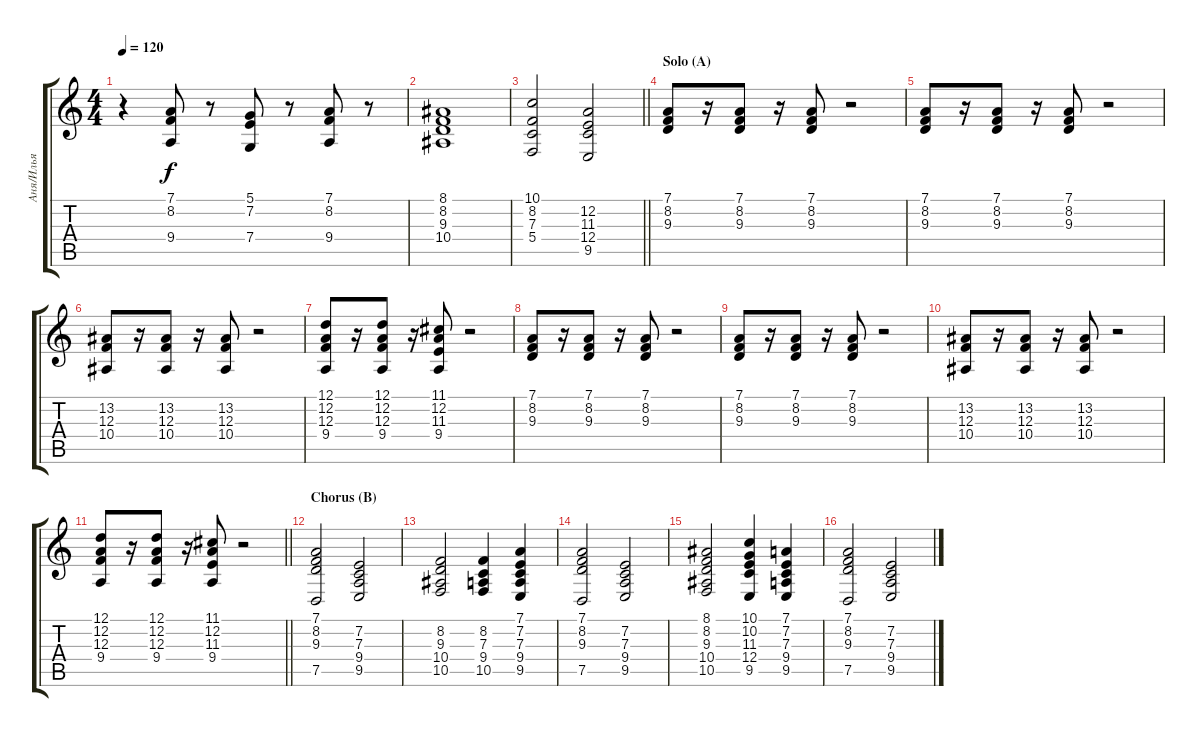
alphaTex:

\track ("Аня/Илья" "Аня/Илья") {instrument choiraahs}
\staff {score tabs}
\tuning (D4 A3 F3 C3 G2 D2) {hide}
\ts (4 4)
\tempo 120
\clef g2
\ks c
r.4{dy f} (7.1 8.2 9.4).8 r.8 (5.1 7.2 7.4).8 r.8 (7.1 8.2 9.4).8 r.8 |
(8.1 8.2 9.3 10.4).1 |
\barLineRight lightlight
(10.1 8.2 7.3 5.4).2 (12.2 11.3 12.4 9.5).2 |
\section ("" "Solo (A)")
(7.1 8.2 9.3).8 r.16 (7.1 8.2 9.3).8 r.16 (7.1 8.2 9.3).8 r.2 |
(7.1 8.2 9.3).8 r.16 (7.1 8.2 9.3).8 r.16 (7.1 8.2 9.3).8 r.2 |
(13.2 12.3 10.4).8 r.16 (13.2 12.3 10.4).8 r.16 (13.2 12.3 10.4).8 r.2 |
(12.1 12.2 12.3 9.4).8 r.16 (12.1 12.2 12.3 9.4).8 r.16 (11.1 12.2 11.3 9.4).8 r.2 |
(7.1 8.2 9.3).8 r.16 (7.1 8.2 9.3).8 r.16 (7.1 8.2 9.3).8 r.2 |
(7.1 8.2 9.3).8 r.16 (7.1 8.2 9.3).8 r.16 (7.1 8.2 9.3).8 r.2 |
(13.2 12.3 10.4).8 r.16 (13.2 12.3 10.4).8 r.16 (13.2 12.3 10.4).8 r.2 |
\barLineRight lightlight
(12.1 12.2 12.3 9.4).8 r.16 (12.1 12.2 12.3 9.4).8 r.16 (11.1 12.2 11.3 9.4).8 r.2 |
\section ("" "Chorus (B)")
(7.1 8.2 9.3 7.5).2 (7.2 7.3 9.4 9.5).2 |
(8.2 9.3 10.4 10.5).2 (8.2 7.3 9.4 10.5).4 (7.1 7.2 7.3 9.4 9.5).4 |
(7.1 8.2 9.3 7.5).2 (7.2 7.3 9.4 9.5).2 |
(8.1 8.2 9.3 10.4 10.5).2 (10.1 10.2 11.3 12.4 9.5).4 (7.1 7.2 7.3 9.4 9.5).4 |
(7.1 8.2 9.3 7.5).2 (7.2 7.3 9.4 9.5).2
